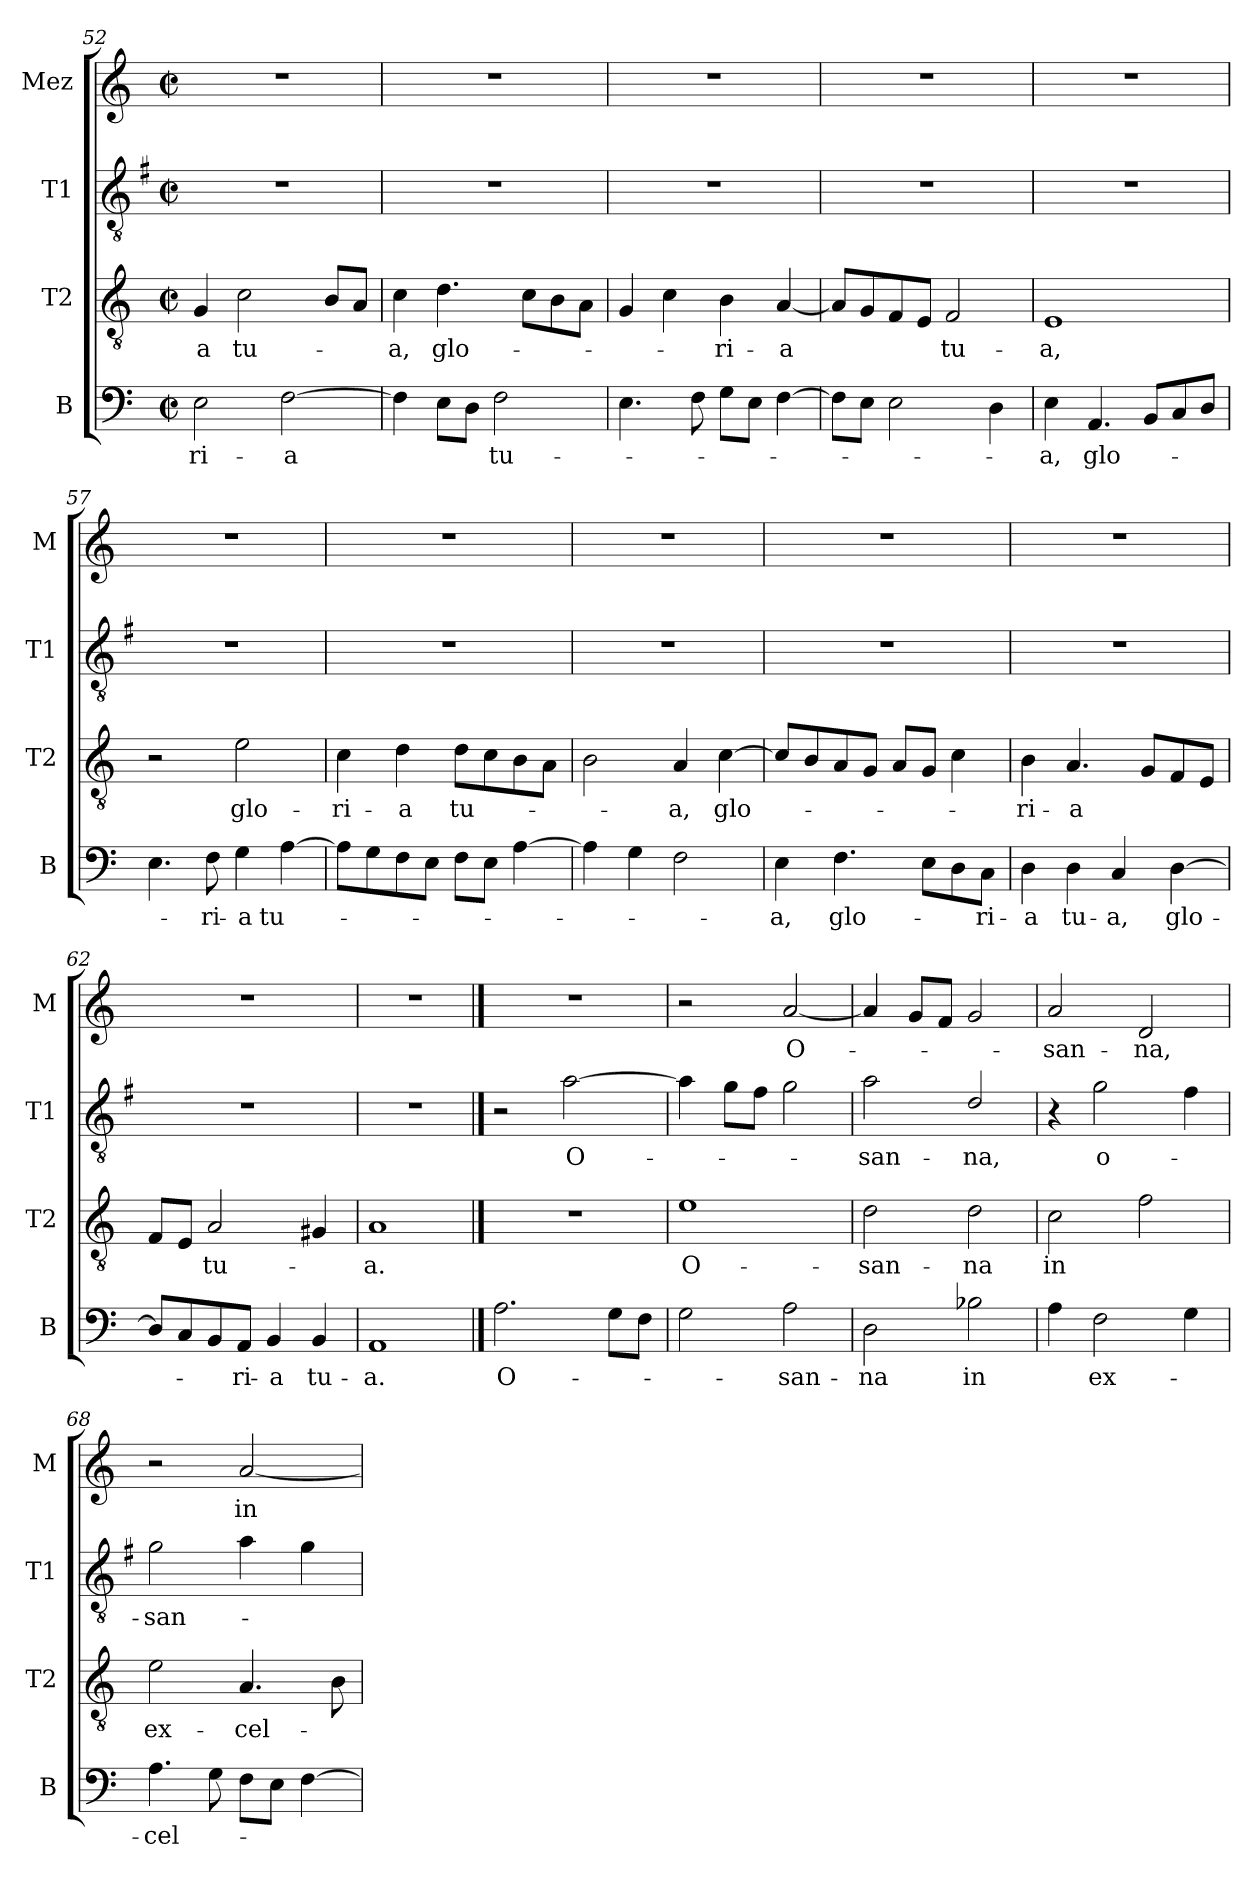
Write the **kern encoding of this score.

**kern	**text	**kern	**text	**kern	**text	**kern	**text
*part4	*part4	*part3	*part3	*part2	*part2	*part1	*part1
*staff4	*staff4	*staff3	*staff3	*staff2	*staff2	*staff1	*staff1
*I"B	*	*I"T2	*	*I"T1	*	*I"Mez	*
*I'B	*	*I'T2	*	*I'T1	*	*I'M	*
*clefF4	*	*clefGv2	*	*clefGv2	*	*clefG2	*
*	*	*	*	*ITrd4c7	*	*	*
*k[]	*	*k[]	*	*k[]	*	*k[]	*
*M2/2	*	*M2/2	*	*M2/2	*	*M2/2	*
*met(c|)	*	*met(c|)	*	*met(c|)	*	*met(c|)	*
=52	=52	=52	=52	=52	=52	=52	=52
!	!LO:LY:b	!	!LO:LY:b	!	!	!	!
2E\	-ri-	4G/	-a	1r	.	1r	.
!	!	!	!LO:LY:b	!	!	!	!
.	.	2c\	tu-	.	.	.	.
!	!LO:LY:b	!	!	!	!	!	!
[2F\	-a	.	.	.	.	.	.
.	.	8B/L	.	.	.	.	.
.	.	8A/J	.	.	.	.	.
!!LO:LB:g=z
=53	=53	=53	=53	=53	=53	=53	=53
!	!	!	!LO:LY:b	!	!	!	!
4F\]	.	4c\	-a,	1r	.	1r	.
!	!	!	!LO:LY:b	!	!	!	!
8E\L	.	4.d\	glo-	.	.	.	.
8D\J	.	.	.	.	.	.	.
!	!LO:LY:b	!	!	!	!	!	!
2F\	tu-	.	.	.	.	.	.
.	.	8c\L	.	.	.	.	.
.	.	8B\	.	.	.	.	.
.	.	8A\J	.	.	.	.	.
=54	=54	=54	=54	=54	=54	=54	=54
4.E\	.	4G/	.	1r	.	1r	.
.	.	4c\	.	.	.	.	.
8F\	.	.	.	.	.	.	.
!	!	!	!LO:LY:b	!	!	!	!
8G\L	.	4B\	-ri-	.	.	.	.
8E\J	.	.	.	.	.	.	.
!	!	!	!LO:LY:b	!	!	!	!
[4F\	.	[4A/	-a	.	.	.	.
=55	=55	=55	=55	=55	=55	=55	=55
8F\L]	.	8A/L]	.	1r	.	1r	.
8E\J	.	8G/	.	.	.	.	.
2E\	.	8F/	.	.	.	.	.
.	.	8E/J	.	.	.	.	.
!	!	!	!LO:LY:b	!	!	!	!
.	.	2F/	tu-	.	.	.	.
4D\	.	.	.	.	.	.	.
=56	=56	=56	=56	=56	=56	=56	=56
!	!LO:LY:b	!	!LO:LY:b	!	!	!	!
4E\	-a,	1E	-a,	1r	.	1r	.
!	!LO:LY:b	!	!	!	!	!	!
4.AA/	glo-	.	.	.	.	.	.
8BB/L	.	.	.	.	.	.	.
8C/	.	.	.	.	.	.	.
8D/J	.	.	.	.	.	.	.
=57	=57	=57	=57	=57	=57	=57	=57
4.E\	.	2r	.	1r	.	1r	.
!	!LO:LY:b	!	!	!	!	!	!
8F\	-ri-	.	.	.	.	.	.
!	!LO:LY:b	!	!LO:LY:b	!	!	!	!
4G\	-a	2e\	glo-	.	.	.	.
!	!LO:LY:b	!	!	!	!	!	!
[4A\	tu-	.	.	.	.	.	.
=58	=58	=58	=58	=58	=58	=58	=58
!	!	!	!LO:LY:b	!	!	!	!
8A\L]	.	4c\	-ri-	1r	.	1r	.
8G\	.	.	.	.	.	.	.
!	!	!	!LO:LY:b	!	!	!	!
8F\	.	4d\	-a	.	.	.	.
8E\J	.	.	.	.	.	.	.
!	!	!	!LO:LY:b	!	!	!	!
8F\L	.	8d\L	tu-	.	.	.	.
8E\J	.	8c\	.	.	.	.	.
[4A\	.	8B\	.	.	.	.	.
.	.	8A\J	.	.	.	.	.
!!LO:LB:g=z
=59	=59	=59	=59	=59	=59	=59	=59
4A\]	.	2B\	.	1r	.	1r	.
4G\	.	.	.	.	.	.	.
!	!	!	!LO:LY:b	!	!	!	!
2F\	.	4A/	-a,	.	.	.	.
!	!	!	!LO:LY:b	!	!	!	!
.	.	[4c\	glo-	.	.	.	.
=60	=60	=60	=60	=60	=60	=60	=60
!	!LO:LY:b	!	!	!	!	!	!
4E\	-a,	8c/L]	.	1r	.	1r	.
.	.	8B/	.	.	.	.	.
!	!LO:LY:b	!	!	!	!	!	!
4.F\	glo-	8A/	.	.	.	.	.
.	.	8G/J	.	.	.	.	.
.	.	8A/L	.	.	.	.	.
8E\L	.	8G/J	.	.	.	.	.
8D\	.	4c\	.	.	.	.	.
!	!LO:LY:b	!	!	!	!	!	!
8C\J	-ri-	.	.	.	.	.	.
=61	=61	=61	=61	=61	=61	=61	=61
!	!LO:LY:b	!	!LO:LY:b	!	!	!	!
4D\	-a	4B\	-ri-	1r	.	1r	.
!	!LO:LY:b	!	!LO:LY:b	!	!	!	!
4D\	tu-	4.A/	-a	.	.	.	.
!	!LO:LY:b	!	!	!	!	!	!
4C/	-a,	.	.	.	.	.	.
.	.	8G/L	.	.	.	.	.
!	!LO:LY:b	!	!	!	!	!	!
[4D\	glo-	8F/	.	.	.	.	.
.	.	8E/J	.	.	.	.	.
=62	=62	=62	=62	=62	=62	=62	=62
8D/L]	.	8F/L	.	1r	.	1r	.
8C/	.	8E/J	.	.	.	.	.
!	!	!	!LO:LY:b	!	!	!	!
8BB/	.	2A/	tu-	.	.	.	.
!	!LO:LY:b	!	!	!	!	!	!
8AA/J	-ri-	.	.	.	.	.	.
!	!LO:LY:b	!	!	!	!	!	!
4BB/	-a	.	.	.	.	.	.
!	!LO:LY:b	!	!	!	!	!	!
4BB/	tu-	4G#X/	.	.	.	.	.
=63	=63	=63	=63	=63	=63	=63	=63
!	!LO:LY:b	!	!LO:LY:b	!	!	!	!
1AA	-a.	1A	-a.	1r	.	1r	.
==64	==64	==64	==64	==64	==64	==64	==64
*	*	*	*	*	*	*MM120	*
!	!LO:LY:b	!	!	!	!	!	!
2.A\	O-	1r	.	2r	.	1r	.
!	!	!	!	!	!LO:LY:b	!	!
.	.	.	.	[2d\	O-	.	.
8G\L	.	.	.	.	.	.	.
8F\J	.	.	.	.	.	.	.
=65	=65	=65	=65	=65	=65	=65	=65
!	!	!	!LO:LY:b	!	!	!	!
2G\	.	1e	O-	4d\]	.	2r	.
.	.	.	.	8c\L	.	.	.
.	.	.	.	8B\J	.	.	.
!	!LO:LY:b	!	!	!	!	!	!LO:LY:b
2A\	-san-	.	.	2c\	.	[2a/	O-
!!LO:PB:g=z
=66	=66	=66	=66	=66	=66	=66	=66
!	!LO:LY:b	!	!LO:LY:b	!	!LO:LY:b	!	!
2D\	-na	2d\	-san-	2d\	-san-	4a/]	.
.	.	.	.	.	.	8g/L	.
.	.	.	.	.	.	8f/J	.
!	!LO:LY:b	!	!LO:LY:b	!	!LO:LY:b	!	!
2B-X\	in	2d\	-na	2G/	-na,	2g/	.
=67	=67	=67	=67	=67	=67	=67	=67
!	!	!	!LO:LY:b	!	!	!	!LO:LY:b
4A\	.	2c\	in	4r	.	2a/	-san-
!	!LO:LY:b	!	!	!	!LO:LY:b	!	!
2F\	ex-	.	.	2c\	o-	.	.
!	!	!	!	!	!	!	!LO:LY:b
.	.	2f\	.	.	.	2d/	-na,
4G\	.	.	.	4B\	.	.	.
=68	=68	=68	=68	=68	=68	=68	=68
!	!LO:LY:b	!	!LO:LY:b	!	!LO:LY:b	!	!
4.A\	-cel-	2e\	ex-	2c\	-san-	2r	.
8G\	.	.	.	.	.	.	.
!	!	!	!LO:LY:b	!	!	!	!LO:LY:b
8F\L	.	4.A/	-cel-	4d\	.	[2a/	in
8E\J	.	.	.	.	.	.	.
[4F\	.	.	.	4c\	.	.	.
.	.	8B\	.	.	.	.	.
=	=	=	=	=	=	=	=
*-	*-	*-	*-	*-	*-	*-	*-
